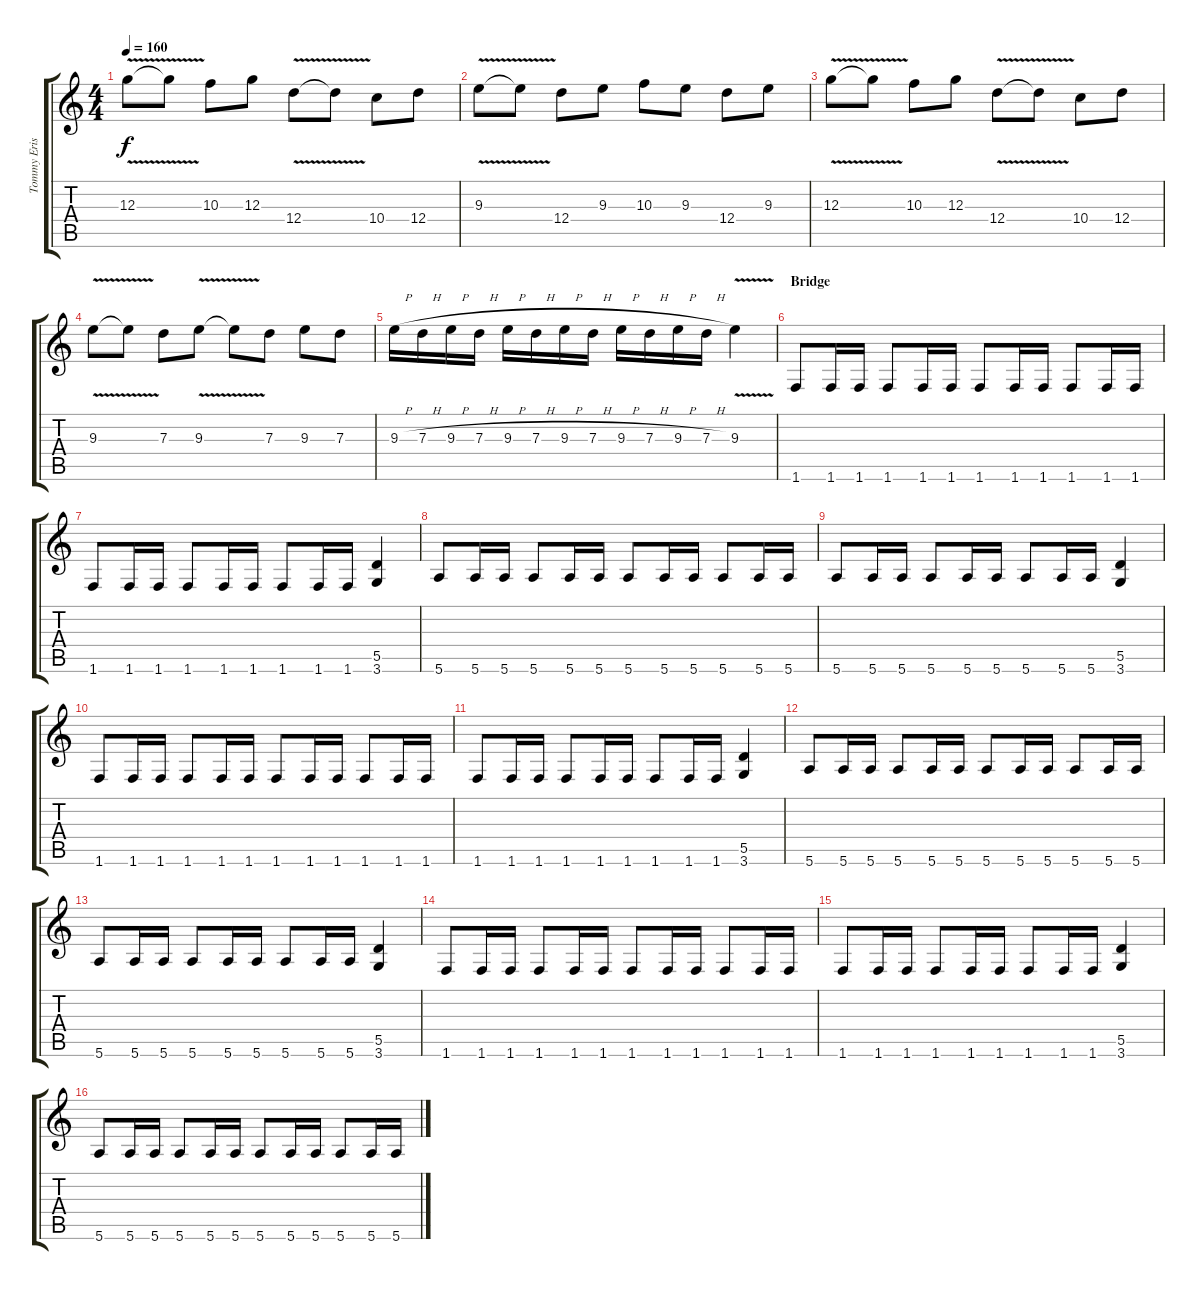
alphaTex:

\track ("Tommy Erisson" "Tommy Eris") {instrument overdrivenguitar}
\staff {score tabs}
\tuning (E4 B3 G3 D3 A2 E2) {hide}
\ts (4 4)
\tempo 160
\clef g2
\ks c
12.3{v}.8{dy f} 12.3{t}.8 10.3.8 12.3.8 12.4{v}.8 12.4{t}.8 10.4.8 12.4.8 |
9.3{v}.8 9.3{t}.8 12.4.8 9.3.8 10.3.8 9.3.8 12.4.8 9.3.8 |
12.3{v}.8 12.3{t}.8 10.3.8 12.3.8 12.4{v}.8 12.4{t}.8 10.4.8 12.4.8 |
9.3{v}.8 9.3{t}.8 7.3.8 9.3{v}.8 9.3{t}.8 7.3.8 9.3.8 7.3.8 |
9.3{h}.16 7.3{h}.16 9.3{h}.16 7.3{h}.16 9.3{h}.16 7.3{h}.16 9.3{h}.16 7.3{h}.16 9.3{h}.16 7.3{h}.16 9.3{h}.16 7.3{h}.16 9.3{v}.4 |
\section ("" "Bridge")
1.6.8{volume 13 balance 16 instrument overdrivenguitar} 1.6.16 1.6.16 1.6.8 1.6.16 1.6.16 1.6.8 1.6.16 1.6.16 1.6.8 1.6.16 1.6.16 |
1.6.8 1.6.16 1.6.16 1.6.8 1.6.16 1.6.16 1.6.8 1.6.16 1.6.16 (5.5 3.6).4 |
5.6.8 5.6.16 5.6.16 5.6.8 5.6.16 5.6.16 5.6.8 5.6.16 5.6.16 5.6.8 5.6.16 5.6.16 |
5.6.8 5.6.16 5.6.16 5.6.8 5.6.16 5.6.16 5.6.8 5.6.16 5.6.16 (5.5 3.6).4 |
1.6.8 1.6.16 1.6.16 1.6.8 1.6.16 1.6.16 1.6.8 1.6.16 1.6.16 1.6.8 1.6.16 1.6.16 |
1.6.8 1.6.16 1.6.16 1.6.8 1.6.16 1.6.16 1.6.8 1.6.16 1.6.16 (5.5 3.6).4 |
5.6.8 5.6.16 5.6.16 5.6.8 5.6.16 5.6.16 5.6.8 5.6.16 5.6.16 5.6.8 5.6.16 5.6.16 |
5.6.8 5.6.16 5.6.16 5.6.8 5.6.16 5.6.16 5.6.8 5.6.16 5.6.16 (5.5 3.6).4 |
1.6.8 1.6.16 1.6.16 1.6.8 1.6.16 1.6.16 1.6.8 1.6.16 1.6.16 1.6.8 1.6.16 1.6.16 |
1.6.8 1.6.16 1.6.16 1.6.8 1.6.16 1.6.16 1.6.8 1.6.16 1.6.16 (5.5 3.6).4 |
5.6.8 5.6.16 5.6.16 5.6.8 5.6.16 5.6.16 5.6.8 5.6.16 5.6.16 5.6.8 5.6.16 5.6.16
